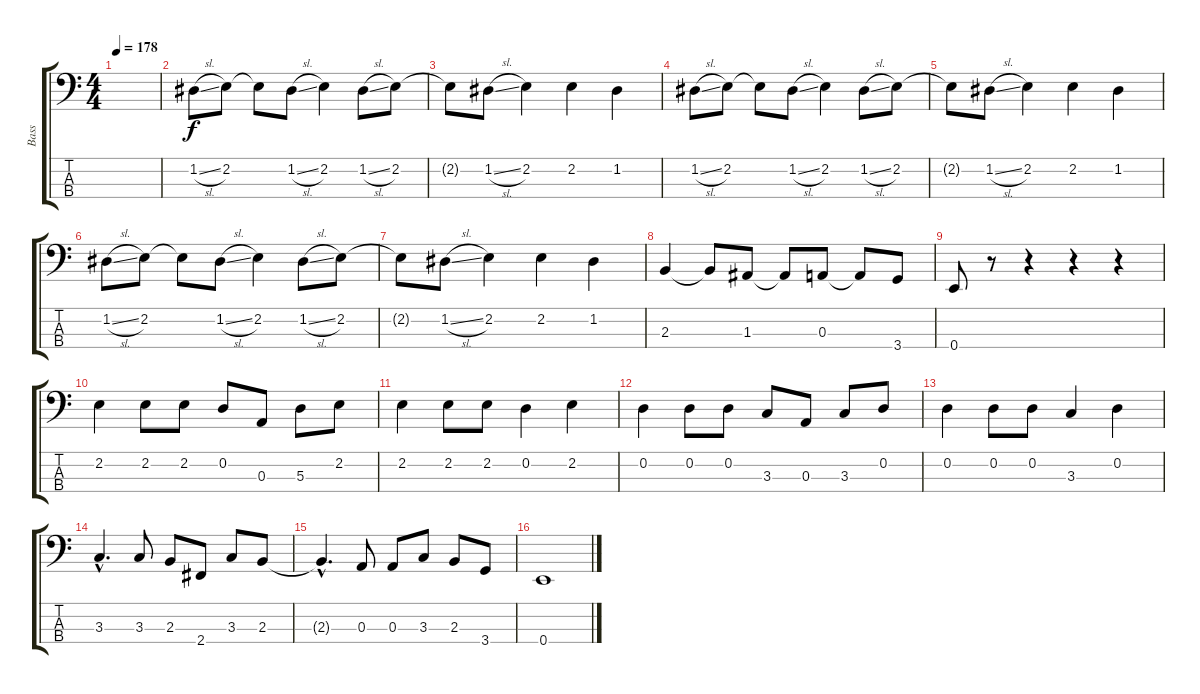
\track ("Bass" "Bass") {instrument electricbassfinger}
\staff {score tabs}
\tuning (G2 D2 A1 E1) {hide}
\ts (4 4)
\tempo 178
\clef f4
\ks c
|
1.2{sl}.8 2.2.8 2.2{t}.8 1.2{sl}.8 2.2.4 1.2{sl}.8 2.2.8 |
2.2{t}.8 1.2{sl}.8 2.2.4 2.2.4 1.2.4 |
1.2{sl}.8 2.2.8 2.2{t}.8 1.2{sl}.8 2.2.4 1.2{sl}.8 2.2.8 |
2.2{t}.8 1.2{sl}.8 2.2.4 2.2.4 1.2.4 |
1.2{sl}.8 2.2.8 2.2{t}.8 1.2{sl}.8 2.2.4 1.2{sl}.8 2.2.8 |
2.2{t}.8 1.2{sl}.8 2.2.4 2.2.4 1.2.4 |
2.3.4 2.3{t}.8 1.3.8 1.3{t}.8 0.3.8 0.3{t}.8 3.4.8 |
0.4.8 r.8 r.4 r.4 r.4 |
2.2.4 2.2.8 2.2.8 0.2.8 0.3.8 5.3.8 2.2.8 |
2.2.4 2.2.8 2.2.8 0.2.4 2.2.4 |
0.2.4 0.2.8 0.2.8 3.3.8 0.3.8 3.3.8 0.2.8 |
0.2.4 0.2.8 0.2.8 3.3.4 0.2.4 |
3.3{hac}.4{d} 3.3.8 2.3.8 2.4.8 3.3.8 2.3.8 |
2.3{hac t}.4{d} 0.3.8 0.3.8 3.3.8 2.3.8 3.4.8 |
0.4.1
